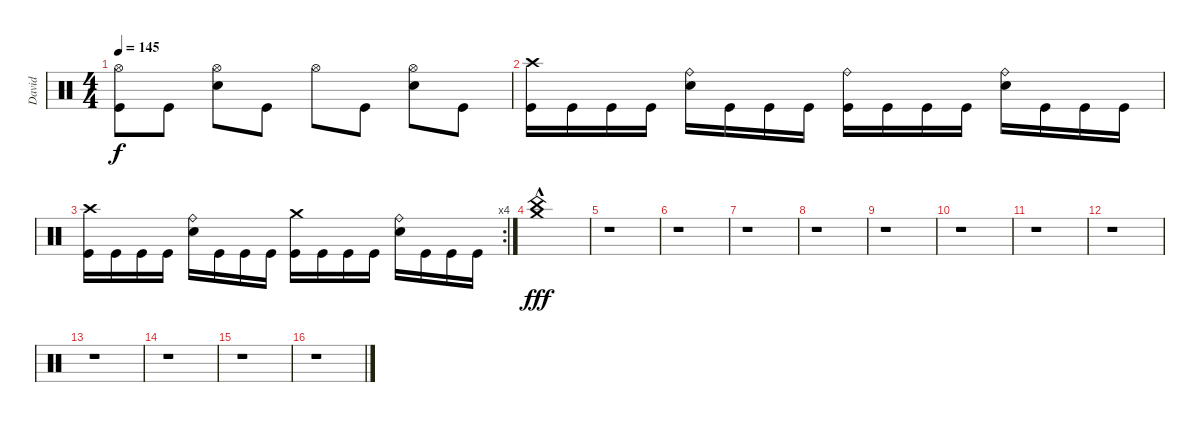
\track ("David" "David") {instrument percussion}
\staff {score}
\articulation defaults
\ts (4 4)
\tempo 145
\clef neutral
\ks c
("Hi-Hat (open)" "Kick (hit)").8{dy f} "Kick (hit)".8 ("Hi-Hat (open)" "Electric Snare (hit)").8 "Kick (hit)".8 "Hi-Hat (open)".8 "Kick (hit)".8 ("Hi-Hat (open)" "Electric Snare (hit)").8 "Kick (hit)".8 |
("Crash high (hit)" "Kick (hit)").16 "Kick (hit)".16 "Kick (hit)".16 "Kick (hit)".16 ("Ride (bell)" "Electric Snare (hit)").16 "Kick (hit)".16 "Kick (hit)".16 "Kick (hit)".16 ("Ride (bell)" "Kick (hit)").16 "Kick (hit)".16 "Kick (hit)".16 "Kick (hit)".16 ("Ride (bell)" "Electric Snare (hit)").16 "Kick (hit)".16 "Kick (hit)".16 "Kick (hit)".16 |
\rc 4
("Crash high (hit)" "Kick (hit)").16 "Kick (hit)".16 "Kick (hit)".16 "Kick (hit)".16 ("Ride (bell)" "Electric Snare (hit)").16 "Kick (hit)".16 "Kick (hit)".16 "Kick (hit)".16 ("Crash medium (hit)" "Kick (hit)").16 "Kick (hit)".16 "Kick (hit)".16 "Kick (hit)".16 ("Ride (bell)" "Electric Snare (hit)").16 "Kick (hit)".16 "Kick (hit)".16 "Kick (hit)".16 |
("Crash medium (hit)"{hac} "China (hit)"{hac}).1{dy fff} |
r.1 |
r.1 |
r.1 |
r.1 |
r.1 |
r.1 |
r.1 |
r.1 |
r.1 |
r.1 |
r.1 |
r.1
